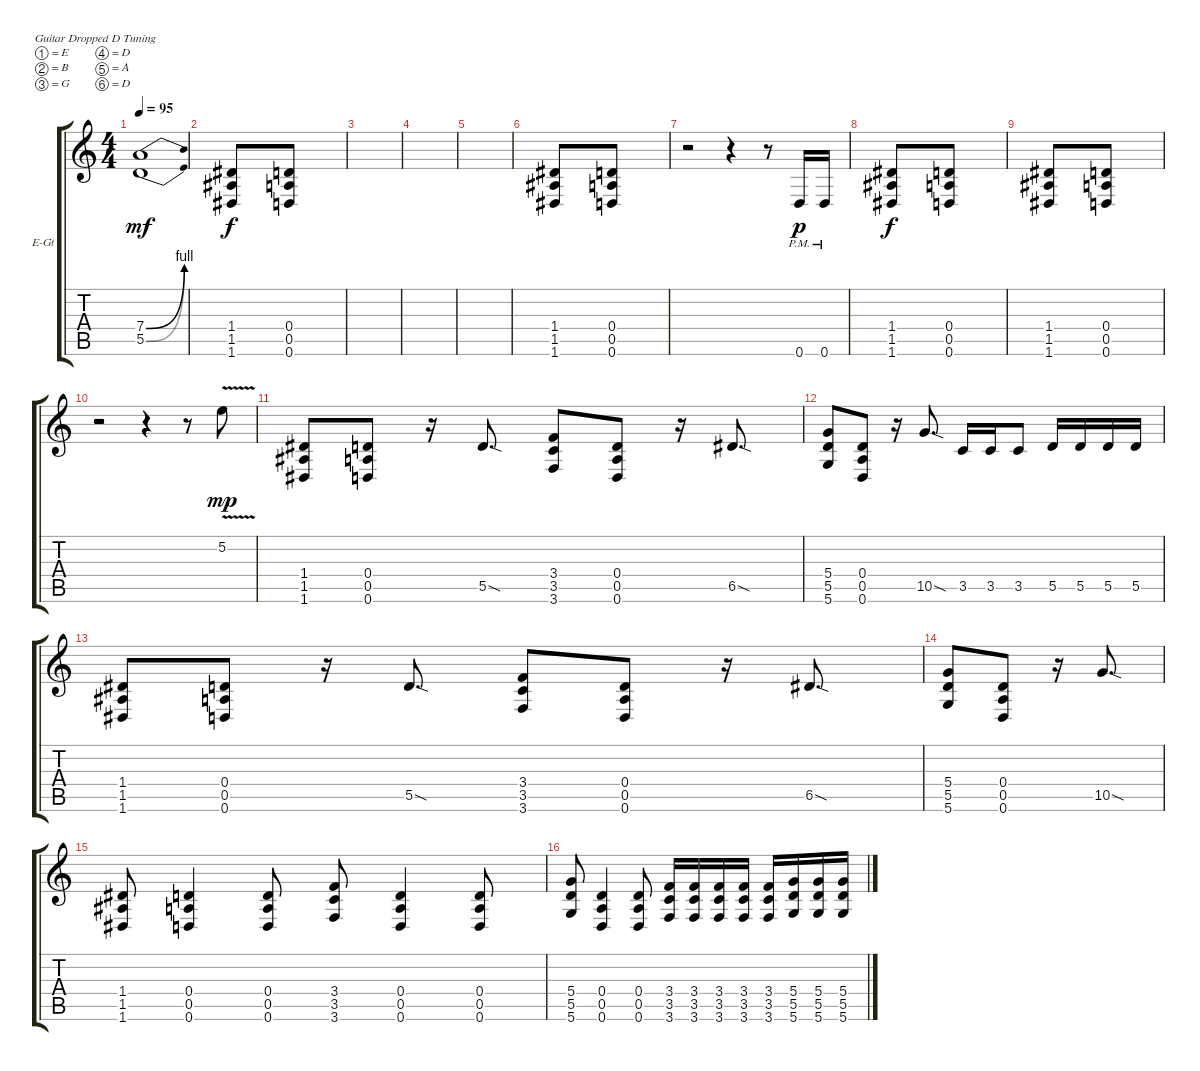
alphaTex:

\defaultSystemsLayout 4
\bracketExtendMode groupsimilarinstruments
\firstSystemTrackNameOrientation horizontal
\otherSystemsTrackNameOrientation horizontal
\track ("Electric Guitar" "E-Gt") {instrument distortionguitar}
\staff {score tabs}
\tuning (E4 B3 G3 D3 A2 D2)
\ts (4 4)
\tempo 95
\clef g2
\ks c
(5.5{be (bend 0 0 55.199999999999996 4)} 7.4{be (bend 0 0 54 4)}).1{dy mf} |
(1.6 1.5 1.4).8{dy f} (0.6 0.5 0.4).8 |
|
|
|
(1.6 1.5 1.4).8 (0.6 0.5 0.4).8 |
r.2 r.4 r.8 0.6{pm}.16{dy p} 0.6{pm}.16 |
(1.6 1.5 1.4).8{dy f} (0.6 0.5 0.4).8 |
(1.6 1.5 1.4).8 (0.6 0.5 0.4).8 |
r.2 r.4 r.8 5.2{v}.8{dy mp} |
(1.6 1.5 1.4).8 (0.6 0.5 0.4).8 r.16 5.5{sod}.8{d} (3.6 3.5 3.4).8 (0.4 0.5 0.6).8 r.16 6.5{sod}.8{d} |
(5.6 5.5 5.4).8 (0.4 0.5 0.6).8 r.16 10.5{sod}.8{d} 3.5.16 3.5.16 3.5.8 5.5.16 5.5.16 5.5.16 5.5.16 |
(1.6 1.5 1.4).8 (0.6 0.5 0.4).8 r.16 5.5{sod}.8{d} (3.6 3.5 3.4).8 (0.4 0.5 0.6).8 r.16 6.5{sod}.8{d} |
(5.6 5.5 5.4).8 (0.4 0.5 0.6).8 r.16 10.5{sod}.8{d} |
(1.6 1.5 1.4).8 (0.4 0.5 0.6).4 (0.6 0.5 0.4).8 (3.4 3.5 3.6).8 (0.4 0.5 0.6).4 (0.4 0.5 0.6).8 |
(5.6 5.5 5.4).8 (0.4 0.5 0.6).4 (0.6 0.5 0.4).8 (3.6 3.5 3.4).16 (3.6 3.4 3.5).16 (3.6 3.5 3.4).16 (3.6 3.5 3.4).16 (3.4 3.5 3.6).16 (5.6 5.4 5.5).16 (5.6 5.4 5.5).16 (5.6 5.5 5.4).16
